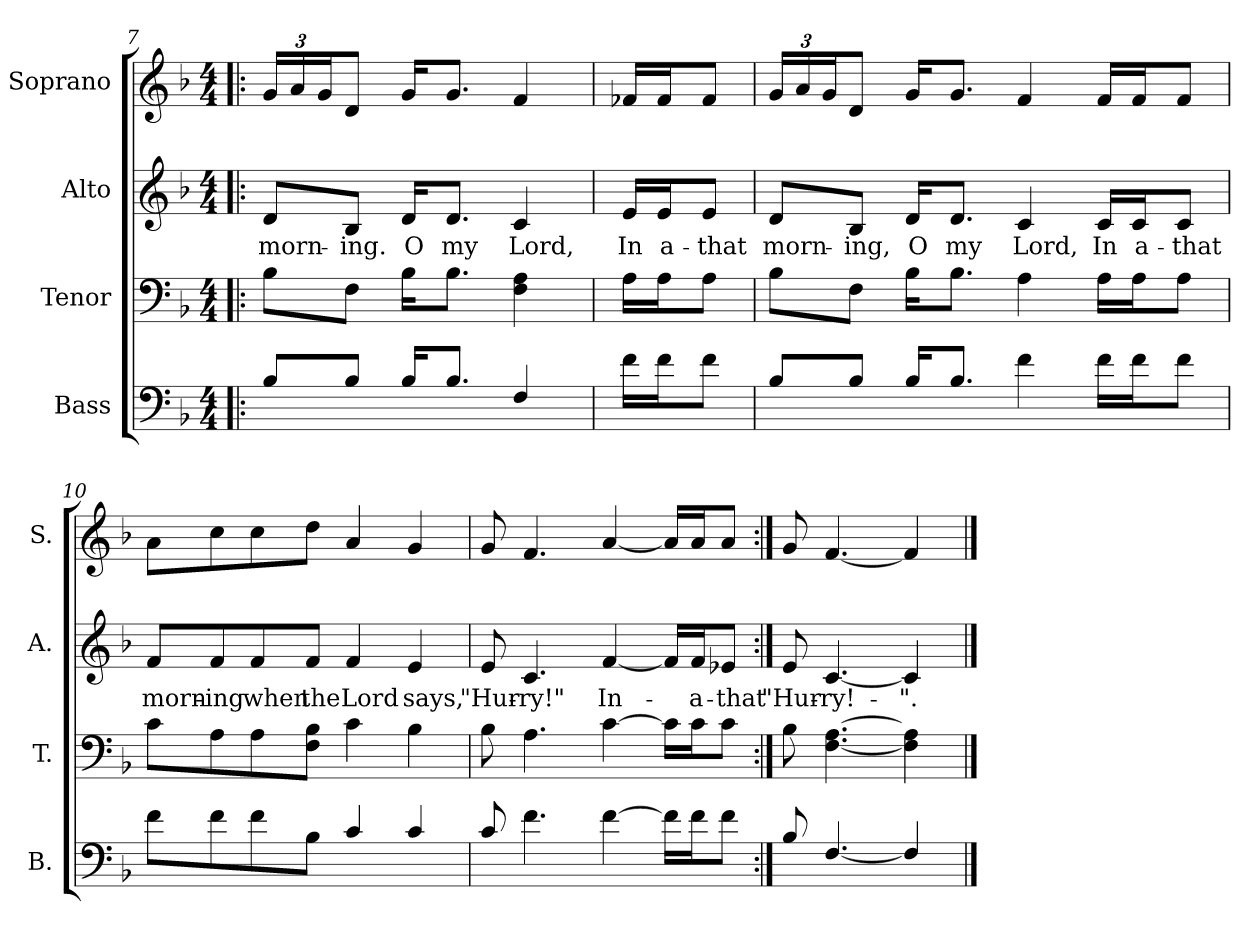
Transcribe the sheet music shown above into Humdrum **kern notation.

**kern	**kern	**kern	**text	**kern
*part4	*part3	*part2	*part2	*part1
*staff4	*staff3	*staff2	*staff2	*staff1
*I"Bass	*I"Tenor	*I"Alto	*	*I"Soprano
*I'B.	*I'T.	*I'A.	*	*I'S.
*clefF4	*clefF4	*clefG2	*	*clefG2
*ITrd7c12	*	*	*	*
*k[b-]	*k[b-]	*k[b-]	*	*k[b-]
*M4/4	*M4/4	*M4/4	*	*M4/4
=7!|:	=7!|:	=7!|:	=7!|:	=7!|:
!	!	!	!LO:LY:b	!
*	*	*	*	*Xbrackettup
8BB-/L	8B-\L	8d/L	morn-	24g/LL
.	.	.	.	24a/
.	.	.	.	24g/J
!	!	!	!LO:LY:b	!
8BB-/J	8F\J	8B-/J	-ing.	8d/J
!	!	!	!LO:LY:b	!
16BB-/KL	16B-\KL	16d/KL	O	16g/KL
!	!	!	!LO:LY:b	!
8.BB-/J	8.B-\J	8.d/J	my	8.g/J
!	!	!	!LO:LY:b	!
4FF/	4F\ 4A\	4c/	Lord,	4f/
!!LO:PB:g=z
=8	=8	=8	=8	=8
!	!	!	!LO:LY:b	!
16F\LL	16A\LL	16e/LL	In	16f-X/LL
!	!	!	!LO:LY:b	!
16F\J	16A\J	16e/J	a-	16f-/J
!	!	!	!LO:LY:b	!
8F\J	8A\J	8e/J	-that	8f-/J
=9	=9	=9	=9	=9
!	!	!	!LO:LY:b	!
8BB-/L	8B-\L	8d/L	morn-	24g/LL
.	.	.	.	24a/
.	.	.	.	24g/J
!	!	!	!LO:LY:b	!
8BB-/J	8F\J	8B-/J	-ing,	8d/J
!	!	!	!LO:LY:b	!
16BB-/KL	16B-\KL	16d/KL	O	16g/KL
!	!	!	!LO:LY:b	!
8.BB-/J	8.B-\J	8.d/J	my	8.g/J
!	!	!	!LO:LY:b	!
4F\	4A\	4c/	Lord,	4f/
!	!	!	!LO:LY:b	!
16F\LL	16A\LL	16c/LL	In	16f/LL
!	!	!	!LO:LY:b	!
16F\J	16A\J	16c/J	a-	16f/J
!	!	!	!LO:LY:b	!
8F\J	8A\J	8c/J	-that	8f/J
!!LO:LB:g=z
=10	=10	=10	=10	=10
!	!	!	!LO:LY:b	!
8F\L	8c\L	8f/L	morn-	8a\L
!	!	!	!LO:LY:b	!
8F\	8A\	8f/	-ing	8cc\
!	!	!	!LO:LY:b	!
8F\	8A\	8f/	when	8cc\
!	!	!	!LO:LY:b	!
8BB-\J	8F\ 8B-\J	8f/J	the	8dd\J
!	!	!	!LO:LY:b	!
4C/	4c\	4f/	Lord	4a/
!	!	!	!LO:LY:b	!
4C/	4B-\	4e/	says,	4g/
=11	=11	=11	=11	=11
!	!	!	!LO:LY:b	!
8C/	8B-\	8e/	"Hur-	8g/
!	!	!	!LO:LY:b	!
4.F\	4.A\	4.c/	-ry!"	4.f/
!	!	!	!LO:LY:b	!
[4F\	[4c\	[4f/	In-	[4a/
16F\LL]	16c\LL]	16f/LL]	.	16a/LL]
!	!	!	!LO:LY:b	!
16F\J	16c\J	16f/J	-a-	16a/J
!	!	!	!LO:LY:b	!
8F\J	8c\J	8e-X/J	-that	8a/J
=12:|!	=12:|!	=12:|!	=12:|!	=12:|!
!	!	!	!LO:LY:b	!
8BB-/	8B-\	8e/	"Hur-	8g/
!	!	!	!LO:LY:b	!
[4.FF/	[4.F\ [4.A\	[4.c/	-ry!-	[4.f/
!	!	!	!LO:LY:b	!
4FF/]	4F\] 4A\]	4c/]	-".	4f/]
==	==	==	==	==
*-	*-	*-	*-	*-
